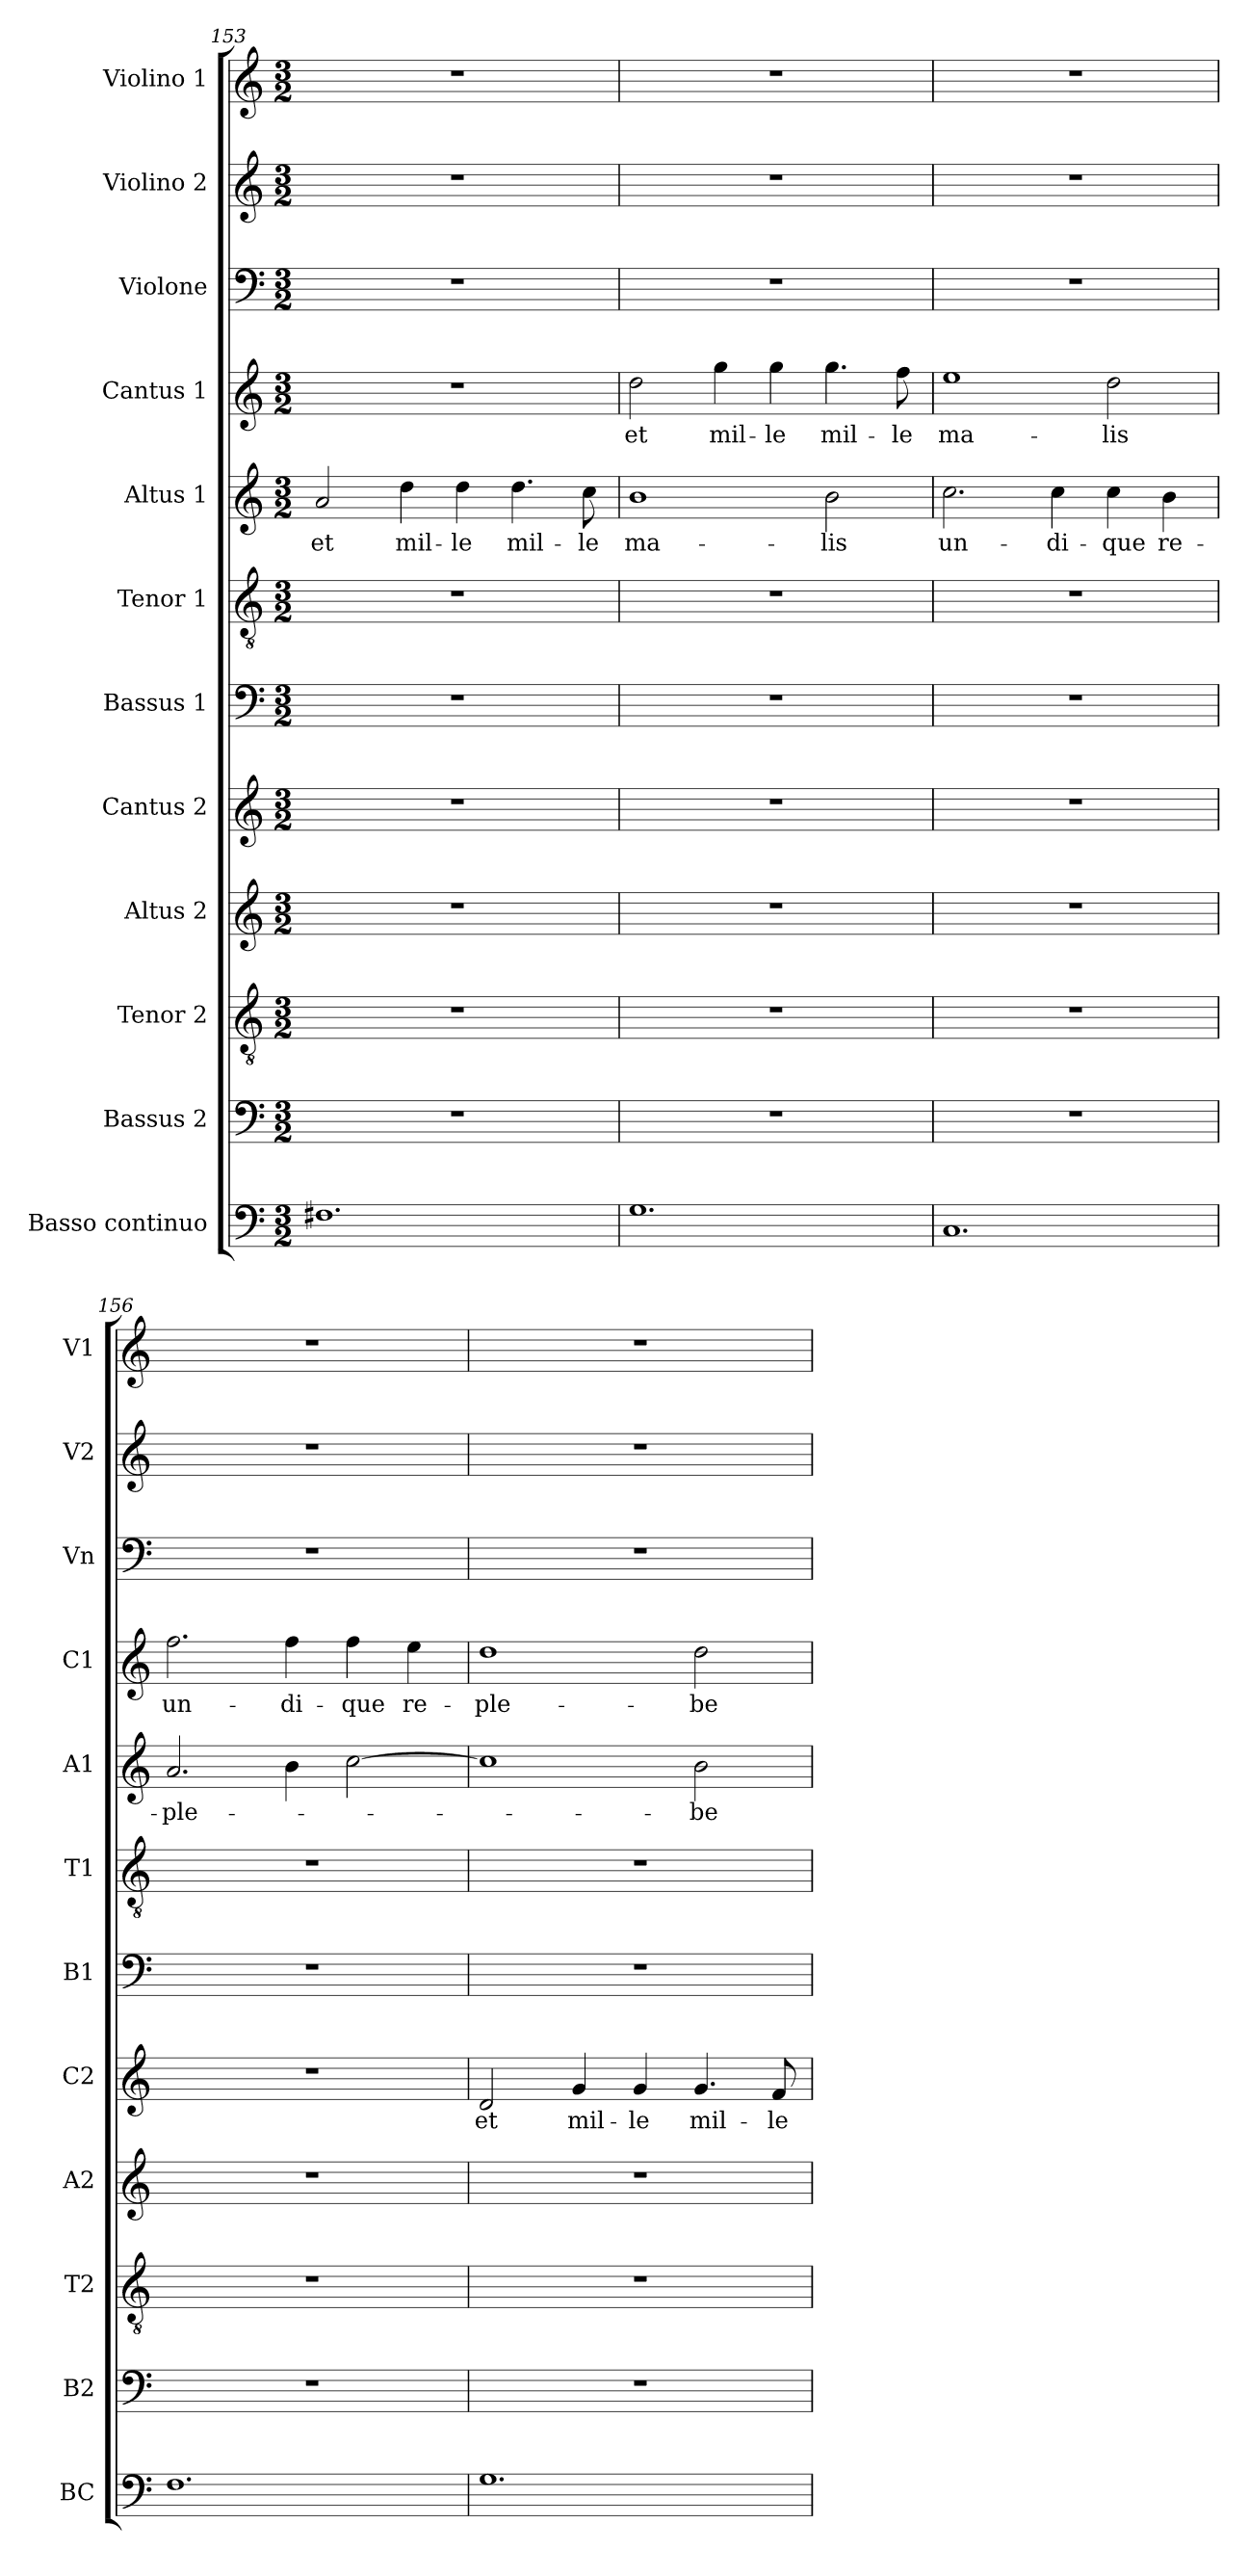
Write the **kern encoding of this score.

**kern	**kern	**kern	**kern	**kern	**text	**kern	**kern	**kern	**text	**kern	**text	**kern	**kern	**kern
*part12	*part11	*part10	*part9	*part8	*part8	*part7	*part6	*part5	*part5	*part4	*part4	*part3	*part2	*part1
*staff12	*staff11	*staff10	*staff9	*staff8	*staff8	*staff7	*staff6	*staff5	*staff5	*staff4	*staff4	*staff3	*staff2	*staff1
*I"Basso continuo	*I"Bassus 2	*I"Tenor 2	*I"Altus 2	*I"Cantus 2	*	*I"Bassus 1	*I"Tenor 1	*I"Altus 1	*	*I"Cantus 1	*	*I"Violone	*I"Violino 2	*I"Violino 1
*I'BC	*I'B2	*I'T2	*I'A2	*I'C2	*	*I'B1	*I'T1	*I'A1	*	*I'C1	*	*I'Vn	*I'V2	*I'V1
*clefF4	*clefF4	*clefGv2	*clefG2	*clefG2	*	*clefF4	*clefGv2	*clefG2	*	*clefG2	*	*clefF4	*clefG2	*clefG2
*ITrd7c12	*	*	*	*	*	*	*	*	*	*	*	*ITrd7c12	*	*
*k[]	*k[]	*k[]	*k[]	*k[]	*	*k[]	*k[]	*k[]	*	*k[]	*	*k[]	*k[]	*k[]
*C:	*C:	*C:	*C:	*C:	*	*C:	*C:	*C:	*	*C:	*	*C:	*C:	*C:
*M3/2	*M3/2	*M3/2	*M3/2	*M3/2	*	*M3/2	*M3/2	*M3/2	*	*M3/2	*	*M3/2	*M3/2	*M3/2
=153	=153	=153	=153	=153	=153	=153	=153	=153	=153	=153	=153	=153	=153	=153
!	!	!	!	!	!	!	!	!	!LO:LY:b	!	!	!	!	!
1.FF#X	1.r	1.r	1.r	1.r	.	1.r	1.r	2a/	et	1.r	.	1.r	1.r	1.r
!	!	!	!	!	!	!	!	!	!LO:LY:b	!	!	!	!	!
.	.	.	.	.	.	.	.	4dd\	mil-	.	.	.	.	.
!	!	!	!	!	!	!	!	!	!LO:LY:b	!	!	!	!	!
.	.	.	.	.	.	.	.	4dd\	-le	.	.	.	.	.
!	!	!	!	!	!	!	!	!	!LO:LY:b	!	!	!	!	!
.	.	.	.	.	.	.	.	4.dd\	mil-	.	.	.	.	.
!	!	!	!	!	!	!	!	!	!LO:LY:b	!	!	!	!	!
.	.	.	.	.	.	.	.	8cc\	-le	.	.	.	.	.
=154	=154	=154	=154	=154	=154	=154	=154	=154	=154	=154	=154	=154	=154	=154
!	!	!	!	!	!	!	!	!	!LO:LY:b	!	!LO:LY:b	!	!	!
1.GG	1.r	1.r	1.r	1.r	.	1.r	1.r	1b	ma-	2dd\	et	1.r	1.r	1.r
!	!	!	!	!	!	!	!	!	!	!	!LO:LY:b	!	!	!
.	.	.	.	.	.	.	.	.	.	4gg\	mil-	.	.	.
!	!	!	!	!	!	!	!	!	!	!	!LO:LY:b	!	!	!
.	.	.	.	.	.	.	.	.	.	4gg\	-le	.	.	.
!	!	!	!	!	!	!	!	!	!LO:LY:b	!	!LO:LY:b	!	!	!
.	.	.	.	.	.	.	.	2b\	-lis	4.gg\	mil-	.	.	.
!	!	!	!	!	!	!	!	!	!	!	!LO:LY:b	!	!	!
.	.	.	.	.	.	.	.	.	.	8ff\	-le	.	.	.
=155	=155	=155	=155	=155	=155	=155	=155	=155	=155	=155	=155	=155	=155	=155
!	!	!	!	!	!	!	!	!	!LO:LY:b	!	!LO:LY:b	!	!	!
1.CC	1.r	1.r	1.r	1.r	.	1.r	1.r	2.cc\	un-	1ee	ma-	1.r	1.r	1.r
!	!	!	!	!	!	!	!	!	!LO:LY:b	!	!	!	!	!
.	.	.	.	.	.	.	.	4cc\	-di-	.	.	.	.	.
!	!	!	!	!	!	!	!	!	!LO:LY:b	!	!LO:LY:b	!	!	!
.	.	.	.	.	.	.	.	4cc\	-que	2dd\	-lis	.	.	.
!	!	!	!	!	!	!	!	!	!LO:LY:b	!	!	!	!	!
.	.	.	.	.	.	.	.	4b\	re-	.	.	.	.	.
!!LO:PB:g=z
=156	=156	=156	=156	=156	=156	=156	=156	=156	=156	=156	=156	=156	=156	=156
!	!	!	!	!	!	!	!	!	!LO:LY:b	!	!LO:LY:b	!	!	!
1.FF	1.r	1.r	1.r	1.r	.	1.r	1.r	2.a/	-ple-	2.ff\	un-	1.r	1.r	1.r
!	!	!	!	!	!	!	!	!	!	!	!LO:LY:b	!	!	!
.	.	.	.	.	.	.	.	4b\	.	4ff\	-di-	.	.	.
!	!	!	!	!	!	!	!	!	!	!	!LO:LY:b	!	!	!
.	.	.	.	.	.	.	.	[2cc\	.	4ff\	-que	.	.	.
!	!	!	!	!	!	!	!	!	!	!	!LO:LY:b	!	!	!
.	.	.	.	.	.	.	.	.	.	4ee\	re-	.	.	.
=157	=157	=157	=157	=157	=157	=157	=157	=157	=157	=157	=157	=157	=157	=157
!	!	!	!	!	!LO:LY:b	!	!	!	!	!	!LO:LY:b	!	!	!
1.GG	1.r	1.r	1.r	2d/	et	1.r	1.r	1cc]	.	1dd	-ple-	1.r	1.r	1.r
!	!	!	!	!	!LO:LY:b	!	!	!	!	!	!	!	!	!
.	.	.	.	4g/	mil-	.	.	.	.	.	.	.	.	.
!	!	!	!	!	!LO:LY:b	!	!	!	!	!	!	!	!	!
.	.	.	.	4g/	-le	.	.	.	.	.	.	.	.	.
!	!	!	!	!	!LO:LY:b	!	!	!	!LO:LY:b	!	!LO:LY:b	!	!	!
.	.	.	.	4.g/	mil-	.	.	2b\	-be-	2dd\	-be-	.	.	.
!	!	!	!	!	!LO:LY:b	!	!	!	!	!	!	!	!	!
.	.	.	.	8f/	-le	.	.	.	.	.	.	.	.	.
=	=	=	=	=	=	=	=	=	=	=	=	=	=	=
*-	*-	*-	*-	*-	*-	*-	*-	*-	*-	*-	*-	*-	*-	*-
